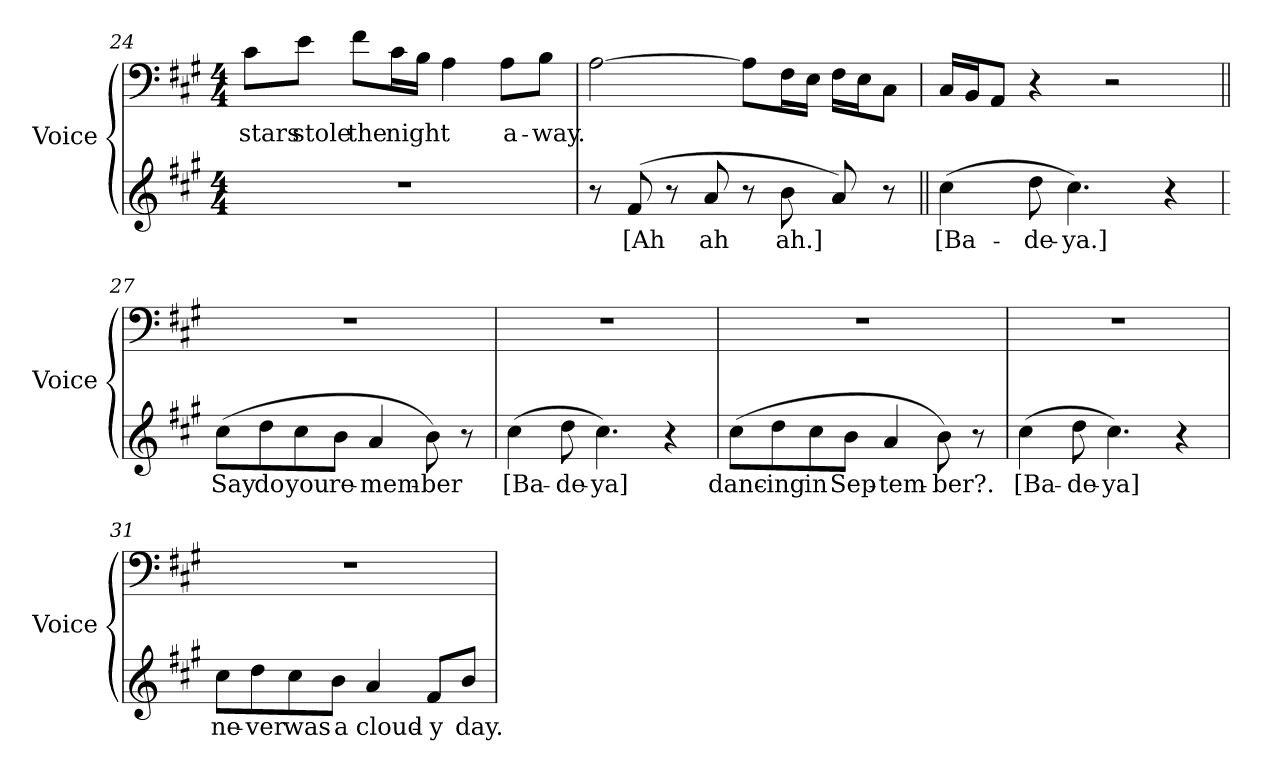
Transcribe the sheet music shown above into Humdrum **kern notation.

**kern	**text	**kern	**text
*part2	*part2	*part1	*part1
*staff2	*staff2	*staff1	*staff1
*I"Voice	*	*I"Voice	*
*I'Voice	*	*I'Voice	*
*clefG2	*	*clefF4	*
*k[f#c#g#]	*	*k[f#c#g#]	*
*A:	*	*A:	*
*M4/4	*	*M4/4	*
=24	=24	=24	=24
!	!	!	!LO:LY:b:color=#000000
1r	.	8c#i\L	stars
!	!	!	!LO:LY:b:color=#000000
.	.	8ei\J	stole
!	!	!	!LO:LY:b:color=#000000
.	.	8f#i\L	the
!	!	!	!LO:LY:b:color=#000000
.	.	16c#i\L	night
.	.	16Bi\JJ	.
.	.	4Ai\	.
!	!	!	!LO:LY:b:color=#000000
.	.	8Ai\L	a-
!	!	!	!LO:LY:b:color=#000000
.	.	8Bi\J	-way.
!!LO:LB:g=z
=25	=25	=25	=25
8r	.	[2Ai\	.
!	!LO:LY:b:color=#000000	!	!
(8f#i/	[Ah	.	.
8r	.	.	.
!	!LO:LY:b:color=#000000	!	!
8ai/	ah	.	.
8r	.	8Ai\L]	.
!	!LO:LY:b:color=#000000	!	!
8bi\	ah.]	16F#i\L	.
.	.	16Ei\JJ	.
8ai/)	.	16F#i\LL	.
.	.	16Ei\J	.
8r	.	8C#i\J	.
!!LO:LB:g=z
=26||	=26	=26	=26
!	!LO:LY:b:color=#000000	!	!
(4cc#i\	[Ba-	16C#i/LL	.
.	.	16BBi/J	.
.	.	8AAi/J	.
!	!LO:LY:b:color=#000000	!	!
8ddi\	-de-	4r	.
!	!LO:LY:b:color=#000000	!	!
4.cc#i\)	-ya.]	.	.
.	.	2r	.
4r	.	.	.
=27	=27||	=27||	=27||
!	!LO:LY:b:color=#000000	!	!
(8cc#i\L	Say	1r	.
!	!LO:LY:b:color=#000000	!	!
8ddi\	do	.	.
!	!LO:LY:b:color=#000000	!	!
8cc#i\	you	.	.
!	!LO:LY:b:color=#000000	!	!
8bi\J	re-	.	.
!	!LO:LY:b:color=#000000	!	!
4ai/	-mem-	.	.
!	!LO:LY:b:color=#000000	!	!
8bi\)	-ber	.	.
8r	.	.	.
=28	=28	=28	=28
!	!LO:LY:b:color=#000000	!	!
(4cc#i\	[Ba-	1r	.
!	!LO:LY:b:color=#000000	!	!
8ddi\	-de-	.	.
!	!LO:LY:b:color=#000000	!	!
4.cc#i\)	-ya]	.	.
4r	.	.	.
!!LO:LB:g=z
=29	=29	=29	=29
!	!LO:LY:b:color=#000000	!	!
(8cc#i\L	danc-	1r	.
!	!LO:LY:b:color=#000000	!	!
8ddi\	-ing	.	.
!	!LO:LY:b:color=#000000	!	!
8cc#i\	in	.	.
!	!LO:LY:b:color=#000000	!	!
8bi\J	Sep-	.	.
!	!LO:LY:b:color=#000000	!	!
4ai/	-tem-	.	.
!	!LO:LY:b:color=#000000	!	!
8bi\)	-ber?.	.	.
8r	.	.	.
!!LO:LB:g=z
=30	=30	=30	=30
!	!LO:LY:b:color=#000000	!	!
(4cc#i\	[Ba-	1r	.
!	!LO:LY:b:color=#000000	!	!
8ddi\	-de-	.	.
!	!LO:LY:b:color=#000000	!	!
4.cc#i\)	-ya]	.	.
4r	.	.	.
=31	=31	=31	=31
!	!LO:LY:b:color=#000000	!	!
8cc#i\L	ne-	1r	.
!	!LO:LY:b:color=#000000	!	!
8ddi\	-ver	.	.
!	!LO:LY:b:color=#000000	!	!
8cc#i\	was	.	.
!	!LO:LY:b:color=#000000	!	!
8bi\J	a	.	.
!	!LO:LY:b:color=#000000	!	!
4ai/	cloud-	.	.
!	!LO:LY:b:color=#000000	!	!
8f#i/L	-y	.	.
!	!LO:LY:b:color=#000000	!	!
8bi/J	day.	.	.
=	=	=	=
*-	*-	*-	*-
